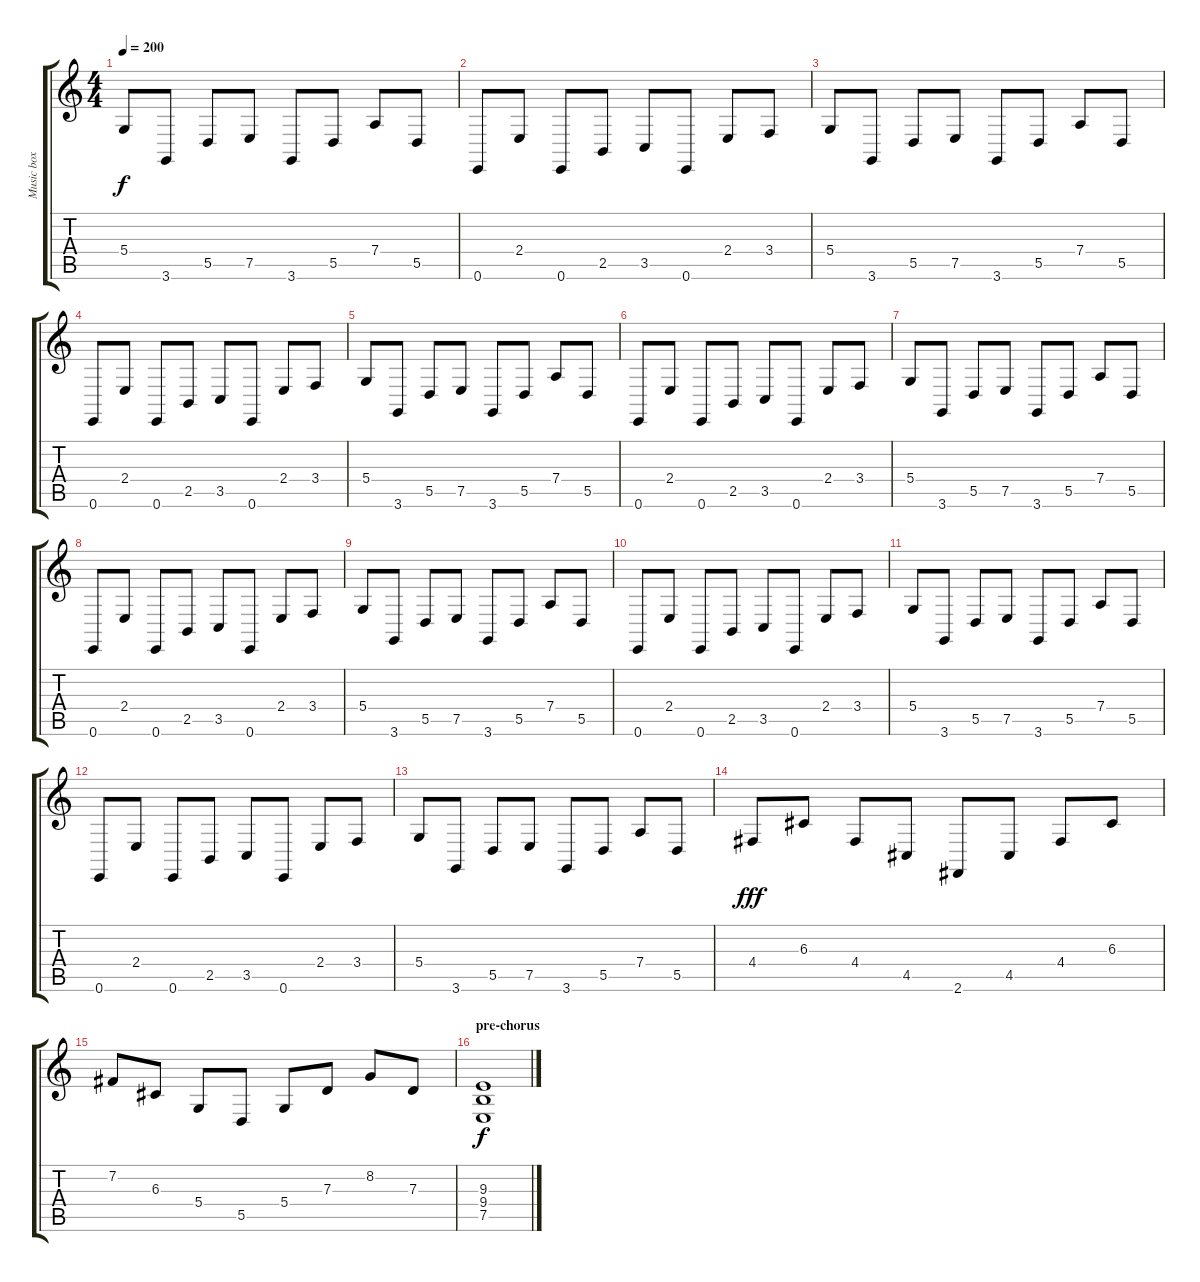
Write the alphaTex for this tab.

\track ("Music box" "Music box") {instrument musicbox}
\staff {score tabs}
\tuning (E4 B3 G3 D3 A2 E2) {hide}
\ts (4 4)
\tempo 200
\clef g2
\ks c
5.4.8{dy f} 3.6.8 5.5.8 7.5.8 3.6.8 5.5.8 7.4.8 5.5.8 |
0.6.8 2.4.8 0.6.8 2.5.8 3.5.8 0.6.8 2.4.8 3.4.8 |
5.4.8 3.6.8 5.5.8 7.5.8 3.6.8 5.5.8 7.4.8 5.5.8 |
0.6.8 2.4.8 0.6.8 2.5.8 3.5.8 0.6.8 2.4.8 3.4.8 |
5.4.8 3.6.8 5.5.8 7.5.8 3.6.8 5.5.8 7.4.8 5.5.8 |
0.6.8 2.4.8 0.6.8 2.5.8 3.5.8 0.6.8 2.4.8 3.4.8 |
5.4.8 3.6.8 5.5.8 7.5.8 3.6.8 5.5.8 7.4.8 5.5.8 |
0.6.8 2.4.8 0.6.8 2.5.8 3.5.8 0.6.8 2.4.8 3.4.8 |
5.4.8 3.6.8 5.5.8 7.5.8 3.6.8 5.5.8 7.4.8 5.5.8 |
0.6.8 2.4.8 0.6.8 2.5.8 3.5.8 0.6.8 2.4.8 3.4.8 |
5.4.8 3.6.8 5.5.8 7.5.8 3.6.8 5.5.8 7.4.8 5.5.8 |
0.6.8 2.4.8 0.6.8 2.5.8 3.5.8 0.6.8 2.4.8 3.4.8 |
5.4.8 3.6.8 5.5.8 7.5.8 3.6.8 5.5.8 7.4.8 5.5.8 |
4.4.8{dy fff} 6.3.8 4.4.8 4.5.8 2.6.8 4.5.8 4.4.8 6.3.8 |
7.2.8 6.3.8 5.4.8 5.5.8 5.4.8 7.3.8 8.2.8 7.3.8 |
\section ("" "pre-chorus")
(9.3 9.4 7.5).1{dy f}
